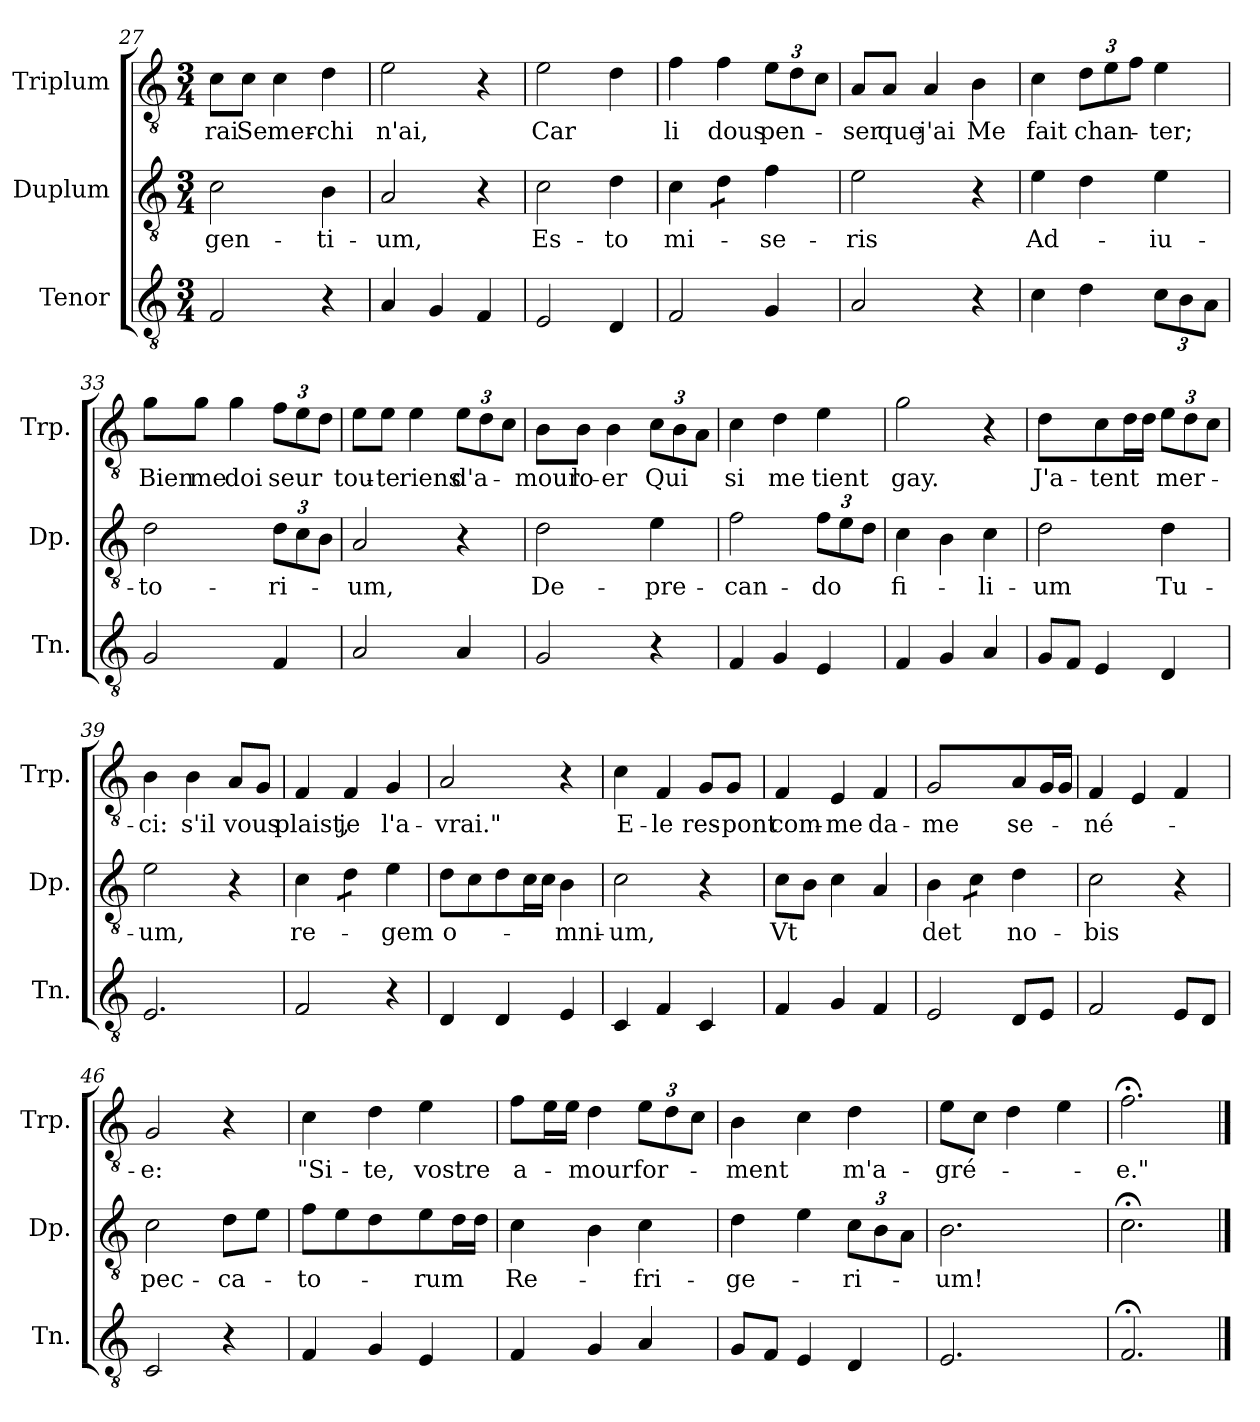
**kern	**kern	**text	**kern	**text
*part3	*part2	*part2	*part1	*part1
*staff3	*staff2	*staff2	*staff1	*staff1
*I"Tenor	*I"Duplum	*	*I"Triplum	*
*I'Tn.	*I'Dp.	*	*I'Trp.	*
!!LO:LB:g=z
*clefGv2	*clefGv2	*	*clefGv2	*
*k[]	*k[]	*	*k[]	*
*M3/4	*M3/4	*	*M3/4	*
=27	=27	=27	=27	=27
!	!	!LO:LY:b	!	!LO:LY:b
2F/	2c\	gen-	8c\L	-rai
!	!	!	!	!LO:LY:b
.	.	.	8c\J	Se
!	!	!	!	!LO:LY:b
.	.	.	4c\	mer-
!	!	!LO:LY:b	!	!LO:LY:b
4r	4B\	-ti-	4d\	-chi
=28	=28	=28	=28	=28
!	!	!LO:LY:b	!	!LO:LY:b
4A/	2A/	-um,	2e\	n'ai,
4G/	.	.	.	.
4F/	4r	.	4r	.
=29	=29	=29	=29	=29
!	!	!LO:LY:b	!	!LO:LY:b
2E/	2c\	Es-	2e\	Car
!	!	!LO:LY:b	!	!
4D/	4d\	-to	4d\	.
=30	=30	=30	=30	=30
!	!	!LO:LY:b	!	!LO:LY:b
2F/	4c\	mi-	4f\	li
!	!	!	!	!LO:LY:b
*	*tremolo	*	*	*
.	8d\L	.	4f\	dous
.	8d\J	.	.	.
*	*Xtremolo	*	*	*
!	!	!LO:LY:b	!	!
*	*	*	*Xbrackettup	*
!	!	!	!	!LO:LY:b
4G/	4f\	-se-	12e\L	pen-
.	.	.	12d\	.
.	.	.	12c\J	.
=31	=31	=31	=31	=31
!	!	!LO:LY:b	!	!LO:LY:b
2A/	2e\	-ris	8A/L	-ser
!	!	!	!	!LO:LY:b
.	.	.	8A/J	que
!	!	!	!	!LO:LY:b
.	.	.	4A/	j'ai
!	!	!	!	!LO:LY:b
4r	4r	.	4B\	Me
=32	=32	=32	=32	=32
!	!	!LO:LY:b	!	!LO:LY:b
4c\	4e\	Ad-	4c\	fait
!	!	!	!	!LO:LY:b
4d\	4d\	.	12d\L	chan-
.	.	.	12e\	.
.	.	.	12f\J	.
*Xbrackettup	*	*	*	*
!	!	!LO:LY:b	!	!LO:LY:b
12c\L	4e\	-iu-	4e\	-ter;
12B\	.	.	.	.
12A\J	.	.	.	.
=33	=33	=33	=33	=33
!	!	!LO:LY:b	!	!LO:LY:b
2G/	2d\	-to-	8g\L	Bien
!	!	!	!	!LO:LY:b
.	.	.	8g\J	me
!	!	!	!	!LO:LY:b
.	.	.	4g\	doi
*	*Xbrackettup	*	*	*
!	!	!LO:LY:b	!	!LO:LY:b
4F/	12d\L	-ri-	12f\L	seur
.	12c\	.	12e\	.
.	12B\J	.	12d\J	.
!!LO:LB:g=z
=34	=34	=34	=34	=34
!	!	!LO:LY:b	!	!LO:LY:b
2A/	2A/	-um,	8e\L	tou-
!	!	!	!	!LO:LY:b
.	.	.	8e\J	-te
!	!	!	!	!LO:LY:b
.	.	.	4e\	riens
!	!	!	!	!LO:LY:b
4A/	4r	.	12e\L	d'a-
.	.	.	12d\	.
.	.	.	12c\J	.
=35	=35	=35	=35	=35
!	!	!LO:LY:b	!	!LO:LY:b
2G/	2d\	De-	8B\L	-mour
!	!	!	!	!LO:LY:b
.	.	.	8B\J	lo-
!	!	!	!	!LO:LY:b
.	.	.	4B\	-er
!	!	!LO:LY:b	!	!LO:LY:b
4r	4e\	-pre-	12c\L	Qui
.	.	.	12B\	.
.	.	.	12A\J	.
=36	=36	=36	=36	=36
!	!	!LO:LY:b	!	!LO:LY:b
4F/	2f\	-can-	4c\	si
!	!	!	!	!LO:LY:b
4G/	.	.	4d\	me
!	!	!LO:LY:b	!	!LO:LY:b
4E/	12f\L	-do	4e\	tient
.	12e\	.	.	.
.	12d\J	.	.	.
=37	=37	=37	=37	=37
!	!	!LO:LY:b	!	!LO:LY:b
4F/	4c\	fi-	2g\	gay.
4G/	4B\	.	.	.
!	!	!LO:LY:b	!	!
4A/	4c\	-li-	4r	.
=38	=38	=38	=38	=38
!	!	!LO:LY:b	!	!LO:LY:b
8G/L	2d\	-um	4d\	J'a-
8F/J	.	.	.	.
!	!	!	!	!LO:LY:b
4E/	.	.	8c\L	-tent
*	*	*	*tremolo	*
.	.	.	16d\	.
.	.	.	16d\JJ	.
*	*	*	*Xtremolo	*
!	!	!LO:LY:b	!	!LO:LY:b
4D/	4d\	Tu-	12e\L	mer-
.	.	.	12d\	.
.	.	.	12c\J	.
=39	=39	=39	=39	=39
!	!	!LO:LY:b	!	!LO:LY:b
2.E/	2e\	-um,	4B\	-ci:
!	!	!	!	!LO:LY:b
.	.	.	4B\	s'il
!	!	!	!	!LO:LY:b
.	4r	.	8A/L	vous
.	.	.	8G/J	.
!!LO:LB:g=z
=40	=40	=40	=40	=40
!	!	!LO:LY:b	!	!LO:LY:b
2F/	4c\	re-	4F/	plaist,
!	!	!	!	!LO:LY:b
*	*tremolo	*	*	*
.	8d\L	.	4F/	je
.	8d\J	.	.	.
*	*Xtremolo	*	*	*
!	!	!LO:LY:b	!	!LO:LY:b
4r	4e\	-gem	4G/	l'a-
=41	=41	=41	=41	=41
!	!	!LO:LY:b	!	!LO:LY:b
4D/	8d\L	o-	2A/	-vrai."
.	8c\J	.	.	.
4D/	8d\L	.	.	.
*	*tremolo	*	*	*
.	16c\	.	.	.
.	16c\JJ	.	.	.
*	*Xtremolo	*	*	*
!	!	!LO:LY:b	!	!
4E/	4B\	-mni-	4r	.
=42	=42	=42	=42	=42
!	!	!LO:LY:b	!	!LO:LY:b
4C/	2c\	-um,	4c\	E-
!	!	!	!	!LO:LY:b
4F/	.	.	4F/	-le
!	!	!	!	!LO:LY:b
4C/	4r	.	8G/L	res-
!	!	!	!	!LO:LY:b
.	.	.	8G/J	-pont
=43	=43	=43	=43	=43
!	!	!LO:LY:b	!	!LO:LY:b
4F/	8c\L	Vt	4F/	com-
.	8B\J	.	.	.
!	!	!	!	!LO:LY:b
4G/	4c\	.	4E/	-me
!	!	!	!	!LO:LY:b
4F/	4A/	.	4F/	da-
=44	=44	=44	=44	=44
!	!	!LO:LY:b	!	!LO:LY:b
2E/	4B\	det	2G/	-me
*	*tremolo	*	*	*
.	8c\L	.	.	.
.	8c\J	.	.	.
*	*Xtremolo	*	*	*
!	!	!LO:LY:b	!	!LO:LY:b
8D/L	4d\	no-	8A/L	se-
*	*	*	*tremolo	*
8E/J	.	.	16G/	.
.	.	.	16G/JJ	.
*	*	*	*Xtremolo	*
=45	=45	=45	=45	=45
!	!	!LO:LY:b	!	!LO:LY:b
2F/	2c\	-bis	4F/	-né-
.	.	.	4E/	.
8E/L	4r	.	4F/	.
8D/J	.	.	.	.
=46	=46	=46	=46	=46
!	!	!LO:LY:b	!	!LO:LY:b
2C/	2c\	pec-	2G/	-e:
!	!	!LO:LY:b	!	!
4r	8d\L	-ca-	4r	.
.	8e\J	.	.	.
=47	=47	=47	=47	=47
!	!	!LO:LY:b	!	!LO:LY:b
4F/	8f\L	-to-	4c\	"Si-
.	8e\J	.	.	.
!	!	!	!	!LO:LY:b
4G/	4d\	.	4d\	-te,
!	!	!LO:LY:b	!	!LO:LY:b
4E/	8e\L	-rum	4e\	vostre
*	*tremolo	*	*	*
.	16d\	.	.	.
.	16d\JJ	.	.	.
*	*Xtremolo	*	*	*
!!LO:LB:g=z
=48	=48	=48	=48	=48
!	!	!LO:LY:b	!	!LO:LY:b
4F/	4c\	Re-	8f\L	a-
*	*	*	*tremolo	*
.	.	.	16e\	.
.	.	.	16e\JJ	.
*	*	*	*Xtremolo	*
!	!	!	!	!LO:LY:b
4G/	4B\	.	4d\	-mour
!	!	!LO:LY:b	!	!LO:LY:b
4A/	4c\	-fri-	12e\L	for-
.	.	.	12d\	.
.	.	.	12c\J	.
=49	=49	=49	=49	=49
!	!	!LO:LY:b	!	!LO:LY:b
8G/L	4d\	-ge-	4B\	-ment
8F/J	.	.	.	.
4E/	4e\	.	4c\	.
!	!	!LO:LY:b	!	!LO:LY:b
4D/	12c\L	-ri-	4d\	m'a-
.	12B\	.	.	.
.	12A\J	.	.	.
=50	=50	=50	=50	=50
!	!	!LO:LY:b	!	!LO:LY:b
2.E/	2.B\	-um!	8e\L	-gré-
.	.	.	8c\J	.
.	.	.	4d\	.
.	.	.	4e\	.
=51	=51	=51	=51	=51
!	!	!	!	!LO:LY:b
2.F;</	2.c;<\	.	2.f;<\	-e."
==	==	==	==	==
*-	*-	*-	*-	*-
